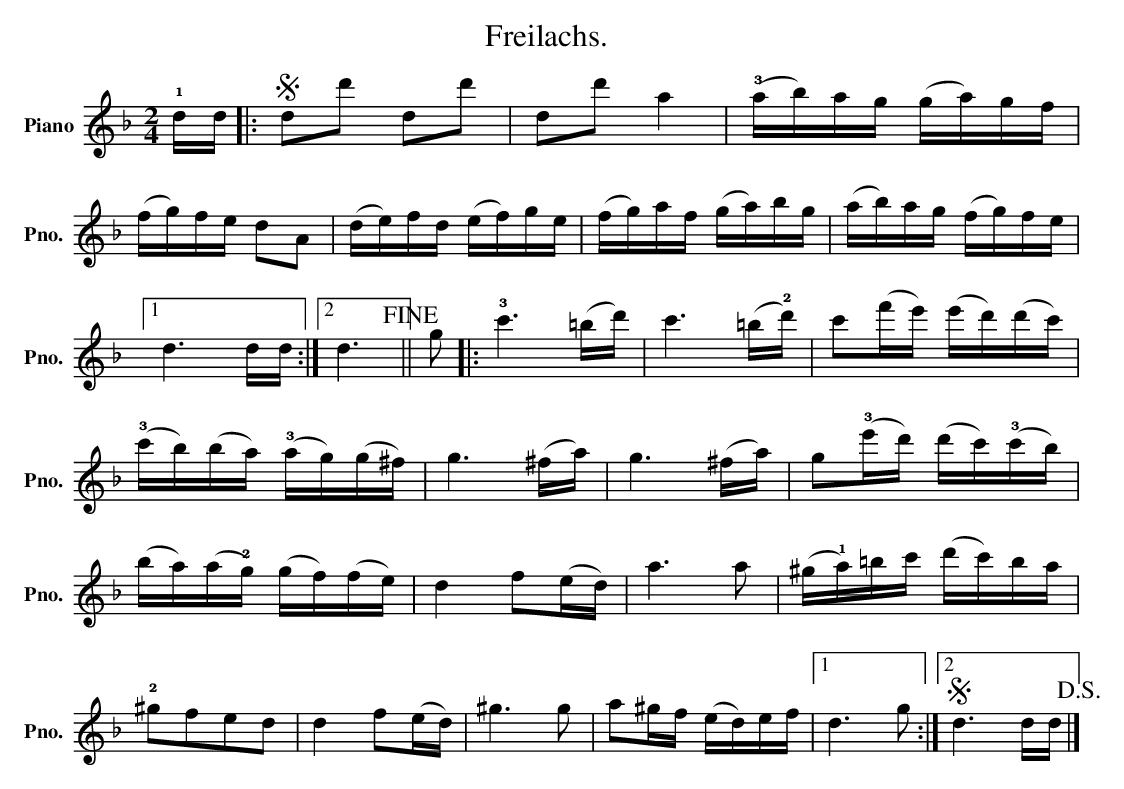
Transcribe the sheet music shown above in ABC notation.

X:1
T:Freilachs.
L:1/16
M:2/4
K:Dmin
V:1 treble nm="Piano" snm="Pno."
V:1
 !1!dd |:S d2d'2 d2d'2 | d2d'2 a4 | (!3!ab)ag (ga)gf |$ (fg)fe d2A2 | (de)fd (ef)ge | %6
 (fg)af (ga)bg | (ab)ag (fg)fe |1$ d6 dd :|2 d6!fine! || g2 |: !3!c'6 (=bd') | c'6 (=b!2!d') | %13
 c'2(f'e') (e'd')(d'c') |$ (!3!c'b)(ba) (!3!ag)(g^f) | g6 (^fa) | g6 (^fa) | %17
 g2(!3!e'd') (d'c')(!3!c'b) |$ (ba)(a!2!g) (gf)(fe) | d4 f2(ed) | a6 a2 | (^g!1!a)=bc' (d'c')ba |$ %22
 !2!^g2f2e2d2 | d4 f2(ed) | ^g6 g2 | a2^gf (ed)ef |1 d6 g2 :|2S d6 dd!D.S.! |] %28
